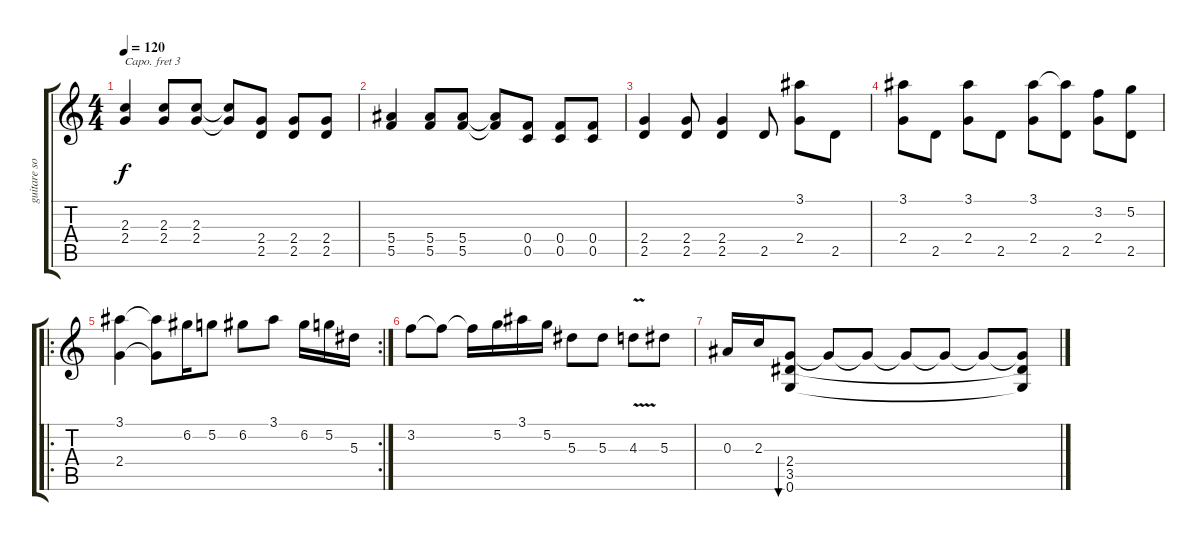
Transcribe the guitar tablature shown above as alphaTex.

\track ("guitare solo" "guitare so") {instrument acousticguitarnylon}
\staff {score tabs}
\capo 3
\tuning (E4 B3 G3 D3 A2 E2) {hide}
\ts (4 4)
\tempo 120
\clef g2
\ks c
(2.3 2.4).4{dy f} (2.3 2.4).8 (2.3 2.4).8 (2.3{t} 2.4{t}).8 (2.4 2.5).8 (2.4 2.5).8 (2.4 2.5).8 |
(5.4 5.5).4 (5.4 5.5).8 (5.4 5.5).8 (5.4{t} 5.5{t}).8 (0.4 0.5).8 (0.4 0.5).8 (0.4 0.5).8 |
(2.4 2.5).4 (2.4 2.5).8 (2.4 2.5).4 2.5.8 (3.1 2.4).8{volume 12} 2.5.8 |
(3.1 2.4).8 2.5.8 (3.1 2.4).8 2.5.8 (3.1 2.4).8 (3.1{t} 2.5).8 (3.2 2.4).8 (5.2 2.5).8 |
\ro
\rc 2
(3.1 2.4).4{volume 13 instrument overdrivenguitar} (3.1{t} 2.4{t}).8 6.2.16 5.2.8 6.2.8 3.1.8 6.2.16 5.2.16 5.3.16 |
3.2.8 3.2{t}.8 3.2{t}.16 5.2.16 3.1.16 5.2.16 5.3.8 5.3.8 4.3{v}.8 5.3.8 |
0.3.16 2.3.16 (2.4 3.5 0.6).8{bu 480} 2.4{t}.8 2.4{t}.8 2.4{t}.8 2.4{t}.8 2.4{t}.8 (2.4{t} 3.5{t} 0.6{t}).8
